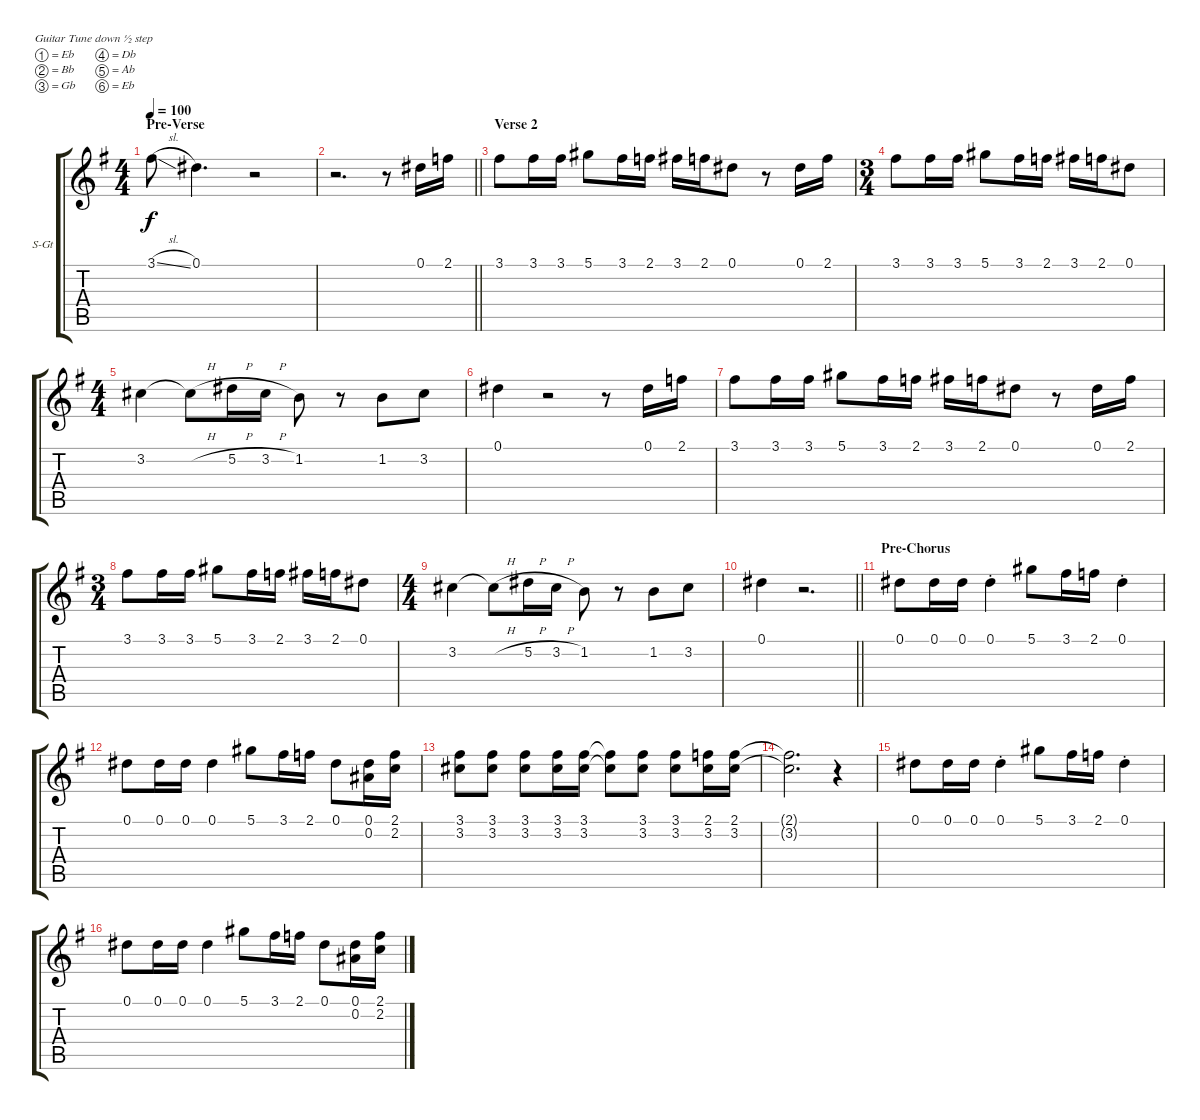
\bracketExtendMode groupsimilarinstruments
\firstSystemTrackNameOrientation horizontal
\otherSystemsTrackNameOrientation horizontal
\track ("Вокал" "S-Gt") {mute instrument trumpet}
\staff {score tabs}
\tuning (Eb4 Bb3 Gb3 Db3 Ab2 Eb2)
\displaytranspose 12
\ts (4 4)
\section ("" "Pre-Verse")
\tempo 100
\clef g2
\ks eminor
3.1{sl}.8{dy f} 0.1.4{d} r.2 |
\barLineRight lightlight
r.2{d} r.8 0.1.16 2.1.16 |
\section ("" "Verse 2")
3.1.8 3.1.16 3.1.16 5.1.8 3.1.16 2.1.16 3.1.16 2.1.16 0.1.8 r.8 0.1.16 2.1.16 |
\ts (3 4)
\beaming (8 2 2 2)
3.1.8 3.1.16 3.1.16 5.1.8 3.1.16 2.1.16 3.1.16 2.1.16 0.1.8 |
\ts (4 4)
\beaming (8 2 2 2 2)
3.2.4 3.2{h t}.8 5.2{h}.16 3.2{h}.16 1.2.8 r.8 1.2.8 3.2.8 |
0.1.4 r.2 r.8 0.1.16 2.1.16 |
3.1.8 3.1.16 3.1.16 5.1.8 3.1.16 2.1.16 3.1.16 2.1.16 0.1.8 r.8 0.1.16 2.1.16 |
\ts (3 4)
\beaming (8 2 2 2 2)
3.1.8 3.1.16 3.1.16 5.1.8 3.1.16 2.1.16 3.1.16 2.1.16 0.1.8 |
\ts (4 4)
\beaming (8 2 2 2 2)
3.2.4 3.2{h t}.8 5.2{h}.16 3.2{h}.16 1.2.8 r.8 1.2.8 3.2.8 |
\barLineRight lightlight
0.1.4 r.2{d} |
\section ("" "Pre-Chorus")
0.1.8 0.1.16 0.1.16 0.1{st}.4 5.1.8 3.1.16 2.1.16 0.1{st}.4 |
0.1.8 0.1.16 0.1.16 0.1.4 5.1.8 3.1.16 2.1.16 0.1.8 (0.1 0.2).16 (2.1 2.2).16 |
(3.1 3.2).8 (3.1 3.2).8 (3.1 3.2).8 (3.1 3.2).16 (3.1 3.2).16 (3.1{t} 3.2{t}).8 (3.1 3.2).8 (3.1 3.2).8 (2.1 3.2).16 (2.1 3.2).16 |
(2.1{t} 3.2{t}).2{d} r.4 |
0.1.8 0.1.16 0.1.16 0.1{st}.4 5.1.8 3.1.16 2.1.16 0.1{st}.4 |
0.1.8 0.1.16 0.1.16 0.1.4 5.1.8 3.1.16 2.1.16 0.1.8 (0.1 0.2).16 (2.1 2.2).16
